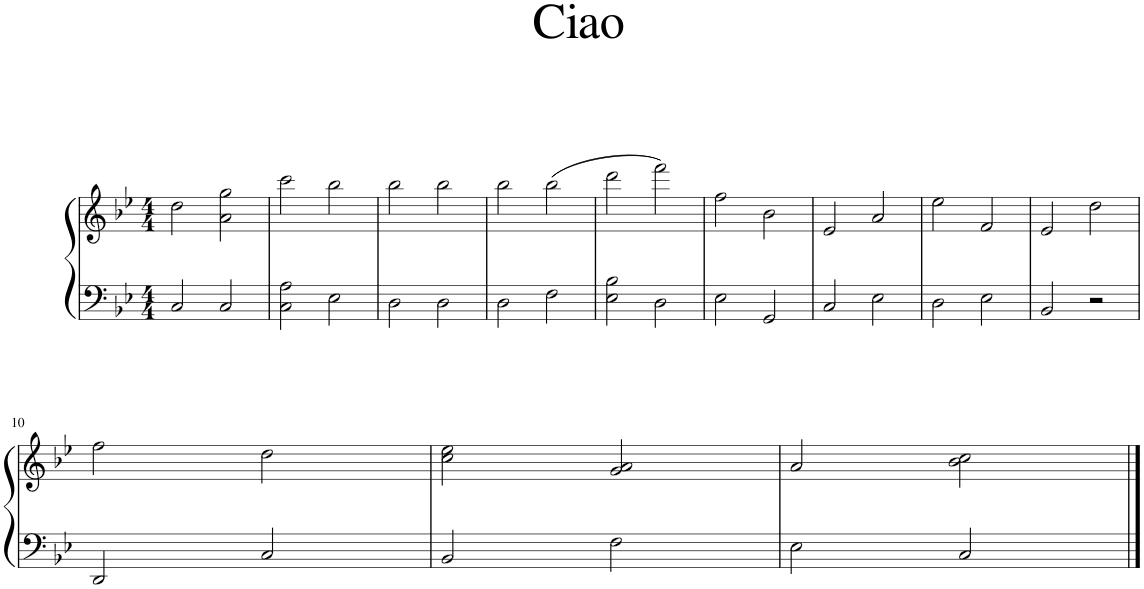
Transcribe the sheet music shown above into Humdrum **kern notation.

**kern	**kern
*part1	*part1
*staff2	*staff1
*I"Piano	*
*I'Pno	*
*clefF4	*clefG2
*k[b-e-]	*k[b-e-]
*M4/4	*M4/4
=1	=1
2C/	2dd\
2C/	2a\ 2gg\
=2	=2
2C\ 2A\	2ccc\
2E-\	2bb-\
=3	=3
2D\	2bb-\
2D\	2bb-\
=4	=4
2D\	2bb-\
2F\	(2bb-\
=5	=5
2E-\ 2B-\	2ddd\
2D\	2fff\)
=6	=6
2E-\	2ff\
2GG/	2b-\
=7	=7
2C/	2e-/
2E-\	2a/
=8	=8
2D\	2ee-\
2E-\	2f/
=9	=9
2BB-/	2e-/
2r	2dd\
!!LO:LB:g=z
=10	=10
2DD/	2ff\
2C/	2dd\
=11	=11
2BB-/	2cc\ 2ee-\
2F\	2g/ 2a/
=12	=12
2E-\	2a/
2C/	2b-\ 2cc\
==	==
*-	*-
